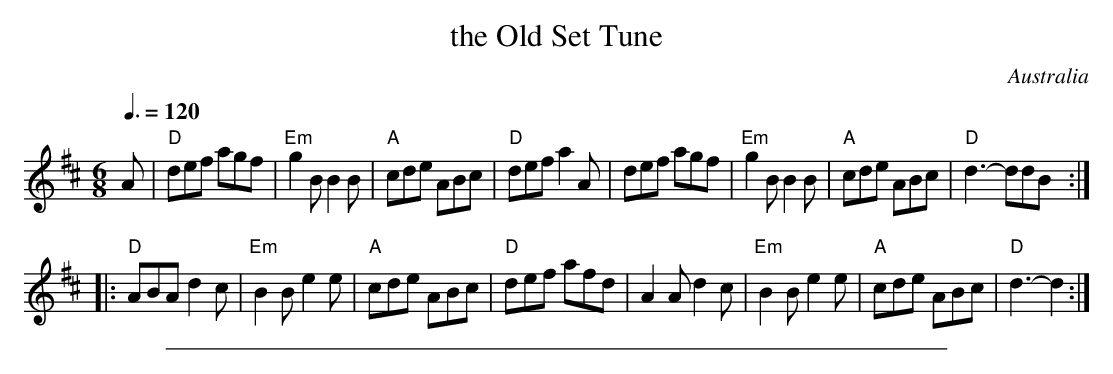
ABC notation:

X:1
T: the Old Set Tune
O: Australia
Q: 3/8=120
M: 6/8
L: 1/8
K: D
A |\
"D"def agf | "Em"g2B B2B | "A"cde ABc | "D"def a2A |\
   def agf | "Em"g2B B2B | "A"cde ABc | "D"d3- ddB :|
|:\
"D"ABA d2c | "Em"B2B e2e | "A"cde ABc | "D"def afd |\
   A2A d2c | "Em"B2B e2e | "A"cde ABc | "D"d3- d2 :|
